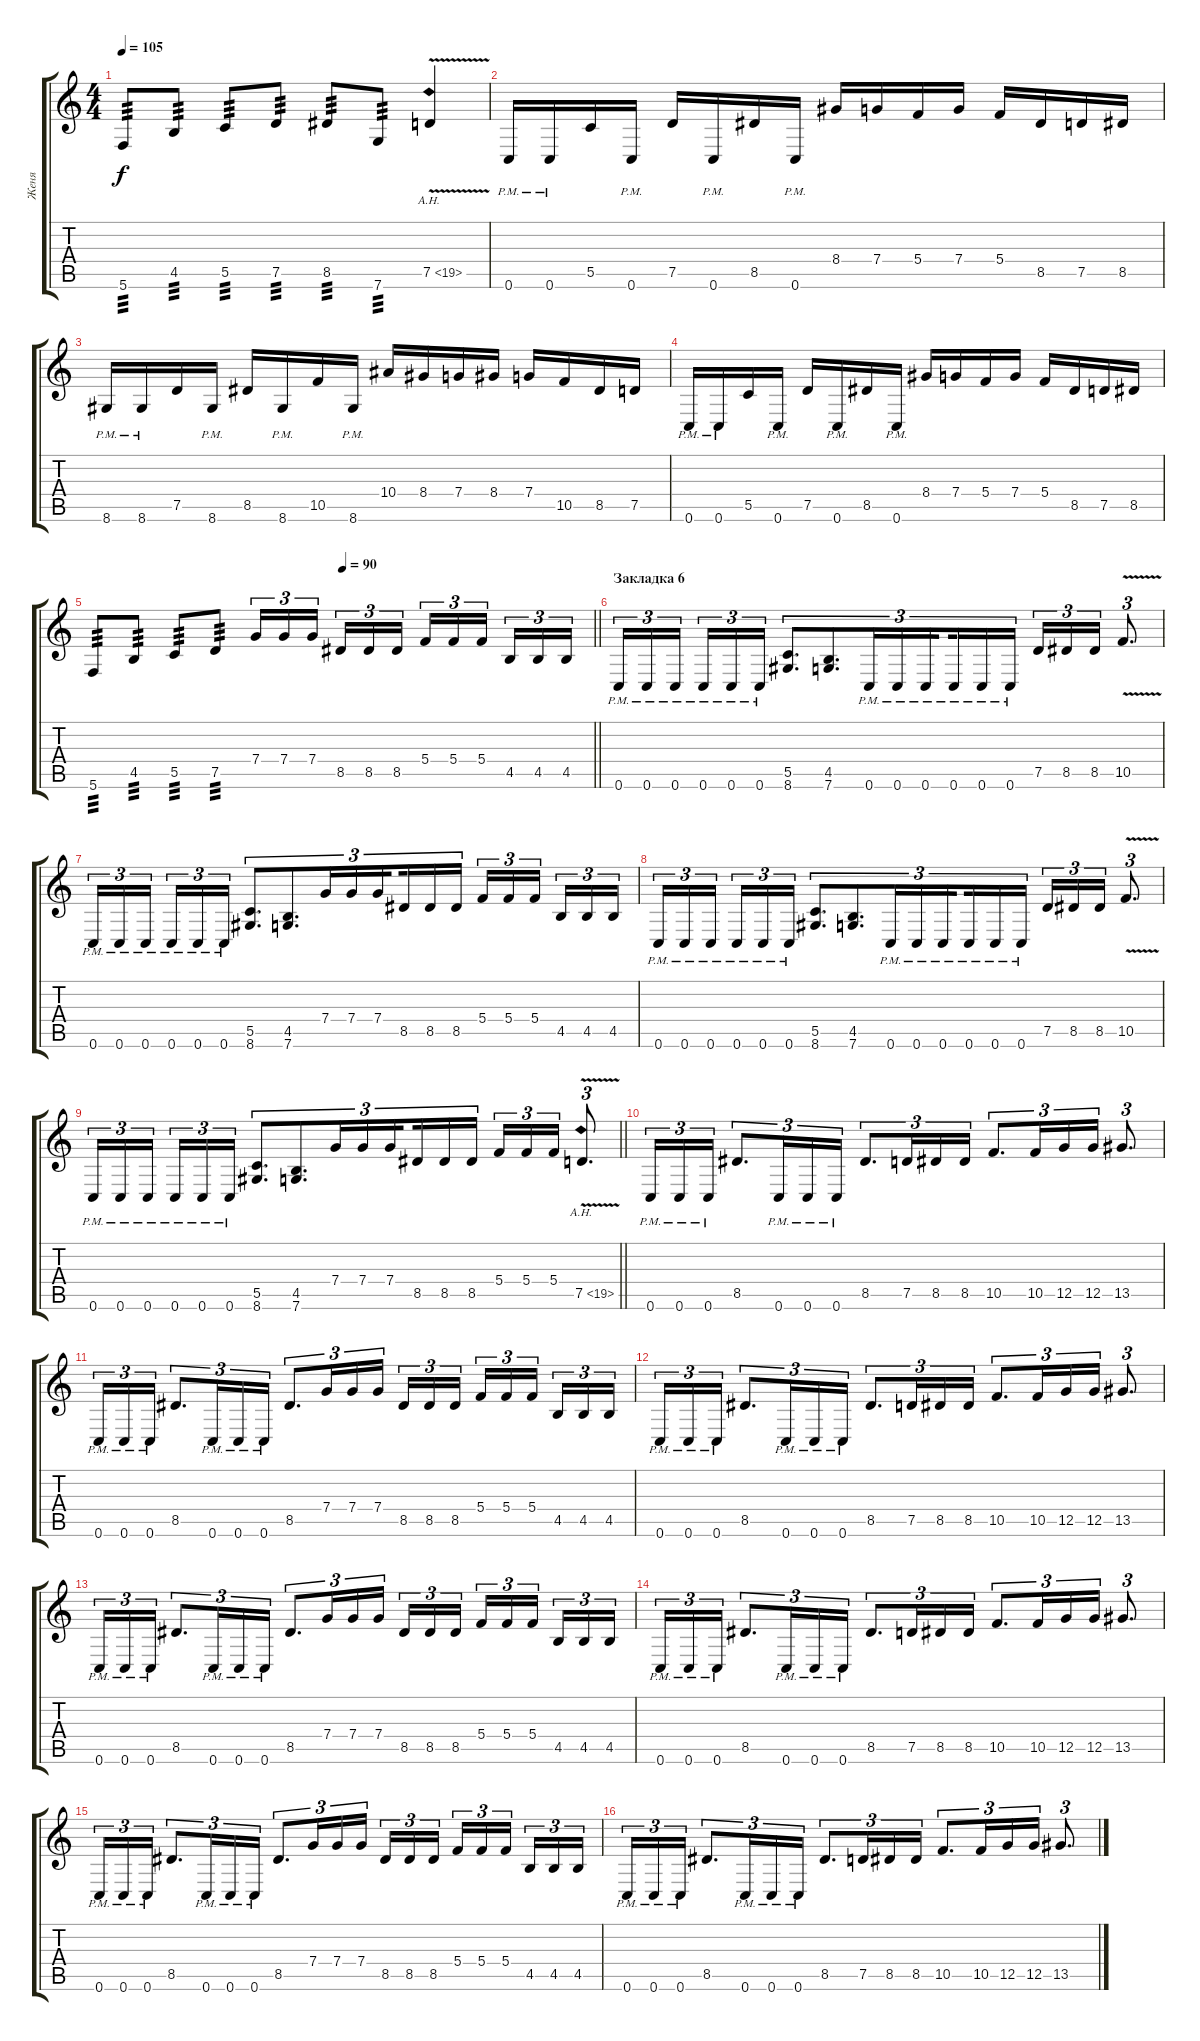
\track ("Женя" "Женя") {instrument distortionguitar}
\staff {score tabs}
\tuning (D4 A3 F3 C3 G2 C2) {hide}
\ts (4 4)
\tempo 105
\clef g2
\ks c
5.6.8{tp 3 dy f} 4.5.8{tp 3} 5.5.8{tp 3} 7.5.8{tp 3} 8.5.8{tp 3} 7.6.8{tp 3} 7.5{ah 12 v}.4 |
0.6{pm}.16 0.6{pm}.16 5.5.16 0.6{pm}.16 7.5.16 0.6{pm}.16 8.5.16 0.6{pm}.16 8.4.16 7.4.16 5.4.16 7.4.16 5.4.16 8.5.16 7.5.16 8.5.16 |
8.6{pm}.16 8.6{pm}.16 7.5.16 8.6{pm}.16 8.5.16 8.6{pm}.16 10.5.16 8.6{pm}.16 10.4.16 8.4.16 7.4.16 8.4.16 7.4.16 10.5.16 8.5.16 7.5.16 |
0.6{pm}.16 0.6{pm}.16 5.5.16 0.6{pm}.16 7.5.16 0.6{pm}.16 8.5.16 0.6{pm}.16 8.4.16 7.4.16 5.4.16 7.4.16 5.4.16 8.5.16 7.5.16 8.5.16 |
\tempo (90 0.5)
\barLineRight lightlight
5.6.8{tp 3} 4.5.8{tp 3} 5.5.8{tp 3} 7.5.8{tp 3} 7.4.16{tu (3 2)} 7.4.16{tu (3 2)} 7.4.16{tu (3 2) beam splitsecondary} 8.5.16{tu (3 2)} 8.5.16{tu (3 2)} 8.5.16{tu (3 2)} 5.4.16{tu (3 2)} 5.4.16{tu (3 2)} 5.4.16{tu (3 2) beam splitsecondary} 4.5.16{tu (3 2)} 4.5.16{tu (3 2)} 4.5.16{tu (3 2)} |
\section ("" "Закладка 6")
0.6{pm}.16{tu (3 2)} 0.6{pm}.16{tu (3 2)} 0.6{pm}.16{tu (3 2) beam splitsecondary} 0.6{pm}.16{tu (3 2)} 0.6{pm}.16{tu (3 2)} 0.6{pm}.16{tu (3 2)} (5.5 8.6).8{d tu (3 2)} (4.5 7.6).8{d tu (3 2)} 0.6{pm}.16{tu (3 2)} 0.6{pm}.16{tu (3 2)} 0.6{pm}.16{tu (3 2) beam splitsecondary} 0.6{pm}.16{tu (3 2)} 0.6{pm}.16{tu (3 2)} 0.6{pm}.16{tu (3 2)} 7.5.16{tu (3 2)} 8.5.16{tu (3 2)} 8.5.16{tu (3 2)} 10.5{v}.8{d tu (3 2)} |
0.6{pm}.16{tu (3 2)} 0.6{pm}.16{tu (3 2)} 0.6{pm}.16{tu (3 2) beam splitsecondary} 0.6{pm}.16{tu (3 2)} 0.6{pm}.16{tu (3 2)} 0.6{pm}.16{tu (3 2)} (5.5 8.6).8{d tu (3 2)} (4.5 7.6).8{d tu (3 2)} 7.4.16{tu (3 2)} 7.4.16{tu (3 2)} 7.4.16{tu (3 2) beam splitsecondary} 8.5.16{tu (3 2)} 8.5.16{tu (3 2)} 8.5.16{tu (3 2)} 5.4.16{tu (3 2)} 5.4.16{tu (3 2)} 5.4.16{tu (3 2) beam splitsecondary} 4.5.16{tu (3 2)} 4.5.16{tu (3 2)} 4.5.16{tu (3 2)} |
0.6{pm}.16{tu (3 2)} 0.6{pm}.16{tu (3 2)} 0.6{pm}.16{tu (3 2) beam splitsecondary} 0.6{pm}.16{tu (3 2)} 0.6{pm}.16{tu (3 2)} 0.6{pm}.16{tu (3 2)} (5.5 8.6).8{d tu (3 2)} (4.5 7.6).8{d tu (3 2)} 0.6{pm}.16{tu (3 2)} 0.6{pm}.16{tu (3 2)} 0.6{pm}.16{tu (3 2) beam splitsecondary} 0.6{pm}.16{tu (3 2)} 0.6{pm}.16{tu (3 2)} 0.6{pm}.16{tu (3 2)} 7.5.16{tu (3 2)} 8.5.16{tu (3 2)} 8.5.16{tu (3 2)} 10.5{v}.8{d tu (3 2)} |
\barLineRight lightlight
0.6{pm}.16{tu (3 2)} 0.6{pm}.16{tu (3 2)} 0.6{pm}.16{tu (3 2) beam splitsecondary} 0.6{pm}.16{tu (3 2)} 0.6{pm}.16{tu (3 2)} 0.6{pm}.16{tu (3 2)} (5.5 8.6).8{d tu (3 2)} (4.5 7.6).8{d tu (3 2)} 7.4.16{tu (3 2)} 7.4.16{tu (3 2)} 7.4.16{tu (3 2) beam splitsecondary} 8.5.16{tu (3 2)} 8.5.16{tu (3 2)} 8.5.16{tu (3 2)} 5.4.16{tu (3 2)} 5.4.16{tu (3 2)} 5.4.16{tu (3 2)} 7.5{ah 12 v}.8{d tu (3 2)} |
\section ("" "")
0.6{pm}.16{tu (3 2)} 0.6{pm}.16{tu (3 2)} 0.6{pm}.16{tu (3 2)} 8.5.8{d tu (3 2)} 0.6{pm}.16{tu (3 2)} 0.6{pm}.16{tu (3 2)} 0.6{pm}.16{tu (3 2)} 8.5.8{d tu (3 2)} 7.5.16{tu (3 2)} 8.5.16{tu (3 2)} 8.5.16{tu (3 2)} 10.5.8{d tu (3 2)} 10.5.16{tu (3 2)} 12.5.16{tu (3 2)} 12.5.16{tu (3 2)} 13.5.8{d tu (3 2)} |
0.6{pm}.16{tu (3 2)} 0.6{pm}.16{tu (3 2)} 0.6{pm}.16{tu (3 2)} 8.5.8{d tu (3 2)} 0.6{pm}.16{tu (3 2)} 0.6{pm}.16{tu (3 2)} 0.6{pm}.16{tu (3 2)} 8.5.8{d tu (3 2)} 7.4.16{tu (3 2)} 7.4.16{tu (3 2)} 7.4.16{tu (3 2) beam splitsecondary} 8.5.16{tu (3 2)} 8.5.16{tu (3 2)} 8.5.16{tu (3 2)} 5.4.16{tu (3 2)} 5.4.16{tu (3 2)} 5.4.16{tu (3 2) beam splitsecondary} 4.5.16{tu (3 2)} 4.5.16{tu (3 2)} 4.5.16{tu (3 2)} |
0.6{pm}.16{tu (3 2)} 0.6{pm}.16{tu (3 2)} 0.6{pm}.16{tu (3 2)} 8.5.8{d tu (3 2)} 0.6{pm}.16{tu (3 2)} 0.6{pm}.16{tu (3 2)} 0.6{pm}.16{tu (3 2)} 8.5.8{d tu (3 2)} 7.5.16{tu (3 2)} 8.5.16{tu (3 2)} 8.5.16{tu (3 2)} 10.5.8{d tu (3 2)} 10.5.16{tu (3 2)} 12.5.16{tu (3 2)} 12.5.16{tu (3 2)} 13.5.8{d tu (3 2)} |
0.6{pm}.16{tu (3 2)} 0.6{pm}.16{tu (3 2)} 0.6{pm}.16{tu (3 2)} 8.5.8{d tu (3 2)} 0.6{pm}.16{tu (3 2)} 0.6{pm}.16{tu (3 2)} 0.6{pm}.16{tu (3 2)} 8.5.8{d tu (3 2)} 7.4.16{tu (3 2)} 7.4.16{tu (3 2)} 7.4.16{tu (3 2) beam splitsecondary} 8.5.16{tu (3 2)} 8.5.16{tu (3 2)} 8.5.16{tu (3 2)} 5.4.16{tu (3 2)} 5.4.16{tu (3 2)} 5.4.16{tu (3 2) beam splitsecondary} 4.5.16{tu (3 2)} 4.5.16{tu (3 2)} 4.5.16{tu (3 2)} |
0.6{pm}.16{tu (3 2)} 0.6{pm}.16{tu (3 2)} 0.6{pm}.16{tu (3 2)} 8.5.8{d tu (3 2)} 0.6{pm}.16{tu (3 2)} 0.6{pm}.16{tu (3 2)} 0.6{pm}.16{tu (3 2)} 8.5.8{d tu (3 2)} 7.5.16{tu (3 2)} 8.5.16{tu (3 2)} 8.5.16{tu (3 2)} 10.5.8{d tu (3 2)} 10.5.16{tu (3 2)} 12.5.16{tu (3 2)} 12.5.16{tu (3 2)} 13.5.8{d tu (3 2)} |
0.6{pm}.16{tu (3 2)} 0.6{pm}.16{tu (3 2)} 0.6{pm}.16{tu (3 2)} 8.5.8{d tu (3 2)} 0.6{pm}.16{tu (3 2)} 0.6{pm}.16{tu (3 2)} 0.6{pm}.16{tu (3 2)} 8.5.8{d tu (3 2)} 7.4.16{tu (3 2)} 7.4.16{tu (3 2)} 7.4.16{tu (3 2) beam splitsecondary} 8.5.16{tu (3 2)} 8.5.16{tu (3 2)} 8.5.16{tu (3 2)} 5.4.16{tu (3 2)} 5.4.16{tu (3 2)} 5.4.16{tu (3 2) beam splitsecondary} 4.5.16{tu (3 2)} 4.5.16{tu (3 2)} 4.5.16{tu (3 2)} |
0.6{pm}.16{tu (3 2)} 0.6{pm}.16{tu (3 2)} 0.6{pm}.16{tu (3 2)} 8.5.8{d tu (3 2)} 0.6{pm}.16{tu (3 2)} 0.6{pm}.16{tu (3 2)} 0.6{pm}.16{tu (3 2)} 8.5.8{d tu (3 2)} 7.5.16{tu (3 2)} 8.5.16{tu (3 2)} 8.5.16{tu (3 2)} 10.5.8{d tu (3 2)} 10.5.16{tu (3 2)} 12.5.16{tu (3 2)} 12.5.16{tu (3 2)} 13.5.8{d tu (3 2)}
